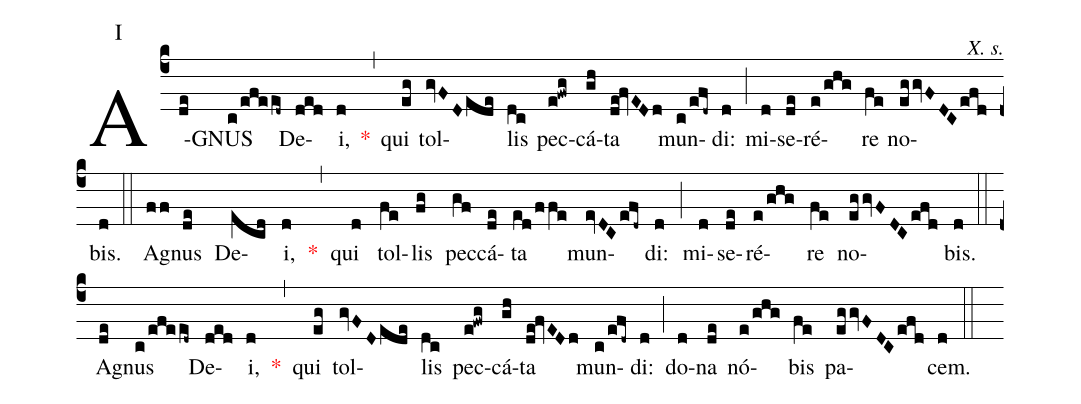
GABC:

annotation:I;
commentary:X. s.;
office-part:Kyriale;
%%
(c4) A(de)GNUS(c/efeed~) De(ded)i,(d) <v>\red{*}</v>(,) qui(eg) tol(gvFDede)lis(dc) pec(e!fwg)cá(gh)ta(de!fvEDd) mun(c/efd~)di:(d) (;) mi(d)se(de)ré(e/ghg)re(fe) no(eggvFDCefd)bis.(d) (::)
Ag(ff)nus(de) De(ecd)i,(d) <v>\red{*}</v>(,) qui(d) tol(fe)lis(fg) pec(gf)cá(de)ta(ed/ffe) mun(evDCefd~)di:(d) (;) mi(d)se(de)ré(e/ghg)re(fe) no(eggvFDCefd)bis.(d) (::)
Ag(de)nus(c/efeed~) De(ded)i,(d) <v>\red{*}</v>(,) qui(eg) tol(gvFDede)lis(dc) pec(e!fwg)cá(gh)ta(de!fvEDd) mun(c/efd~)di:(d) (;) do(d)na(de) nó(e/ghg)bis(fe) pa(eggvFDCefd)cem.(d) (::)
